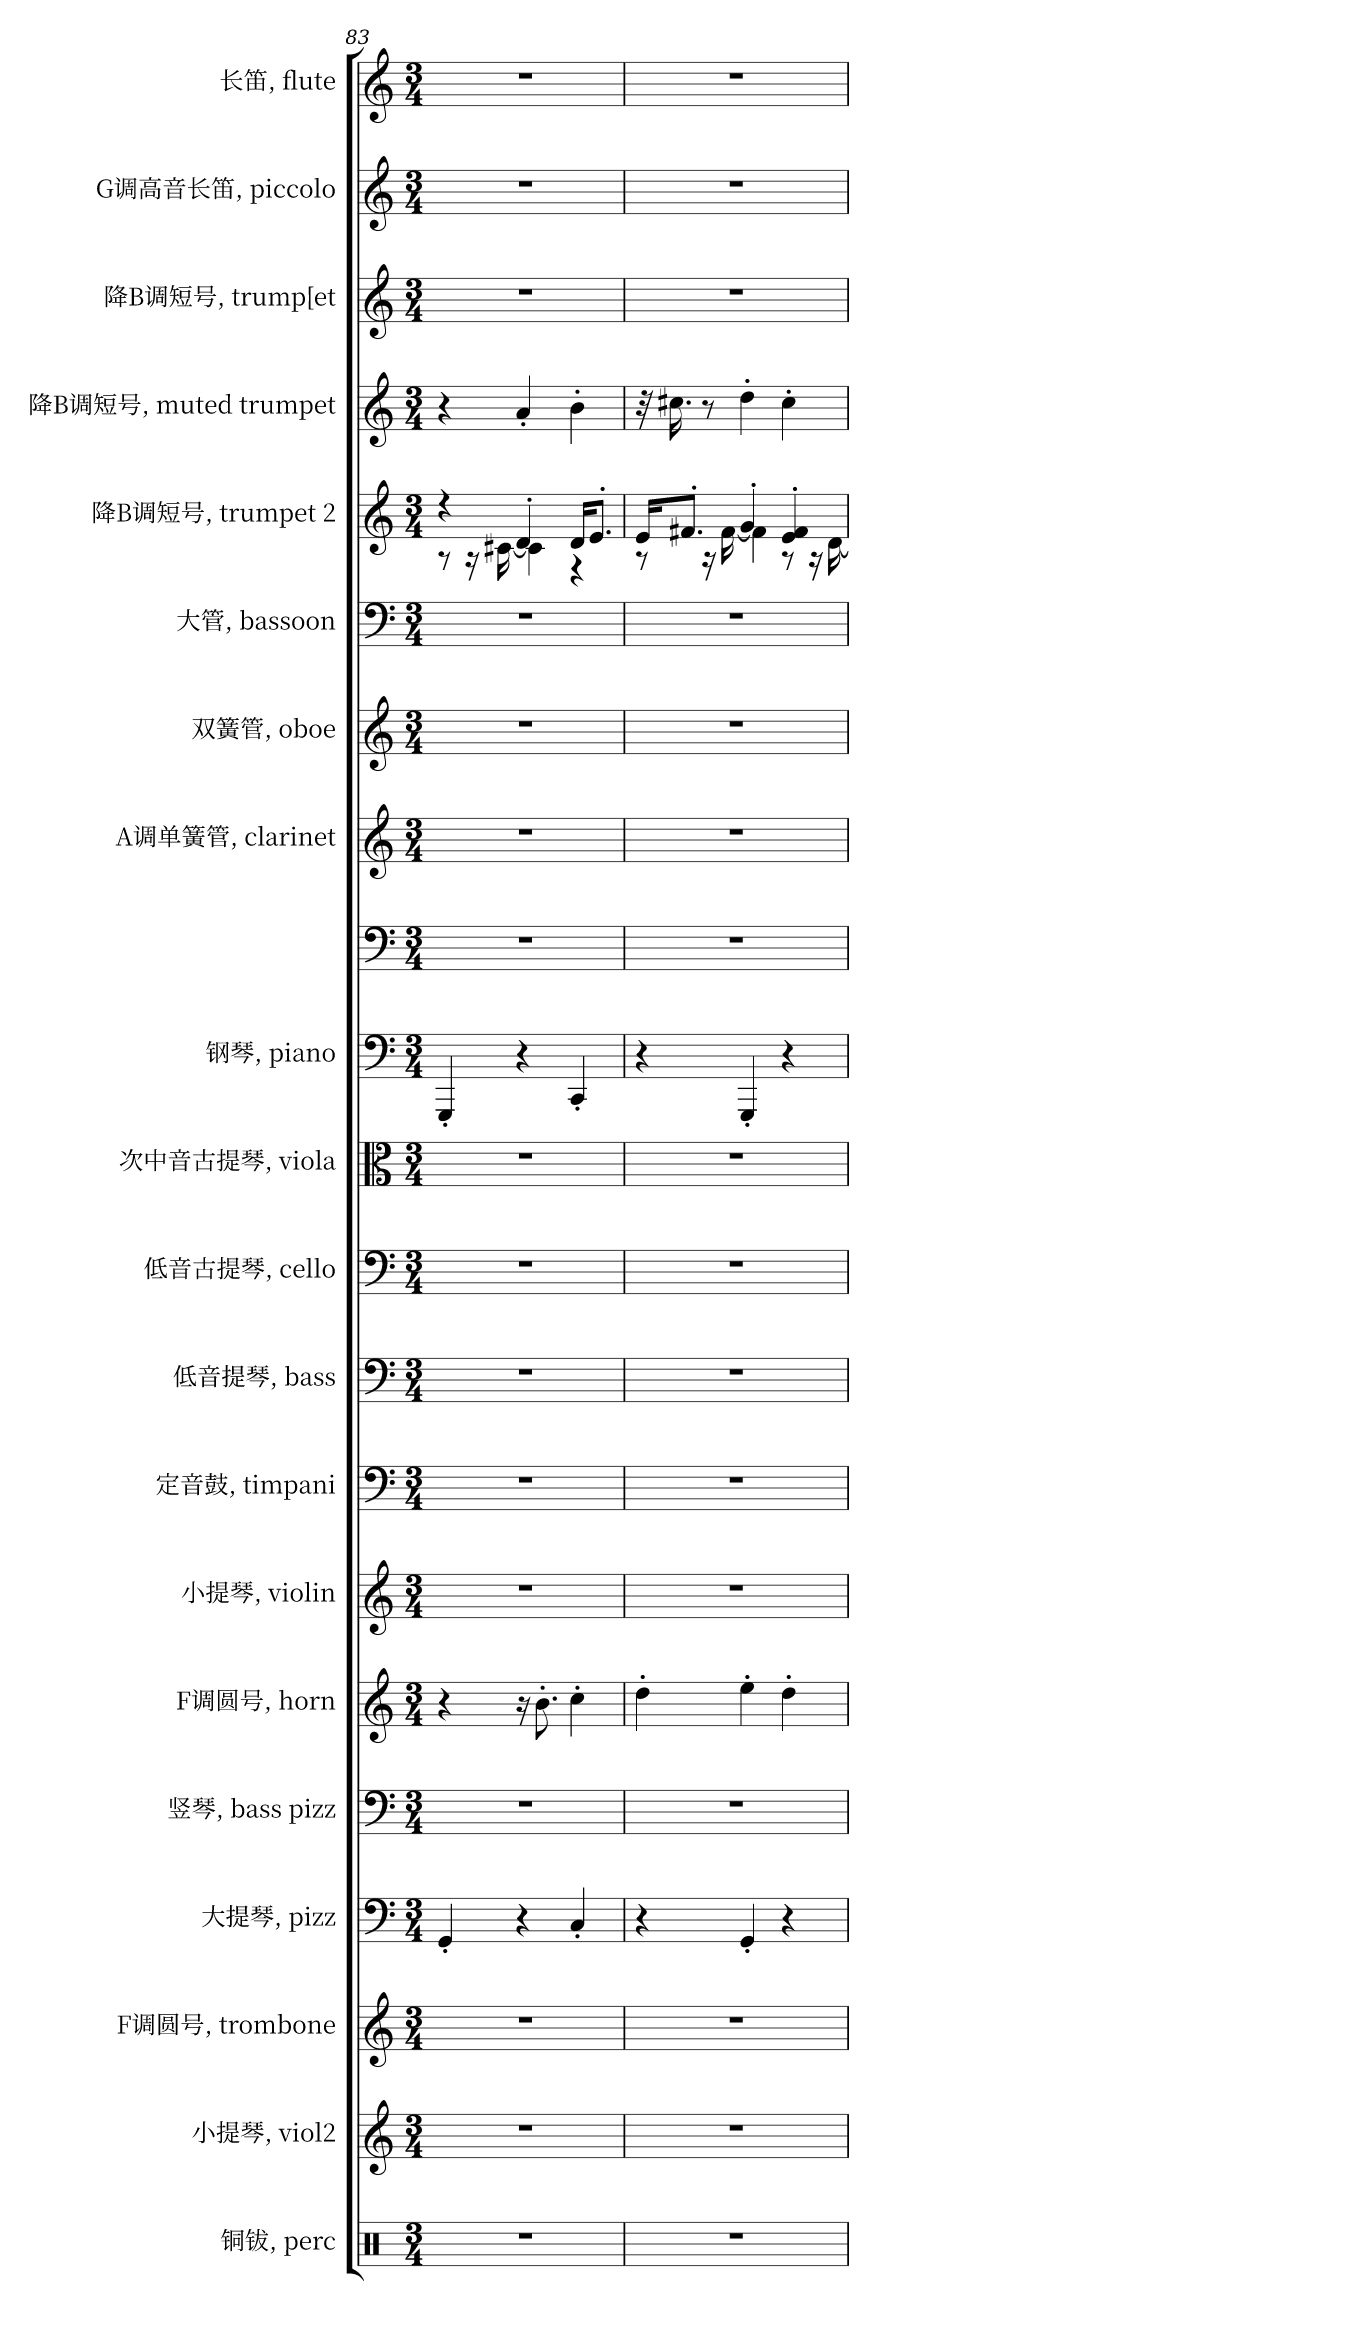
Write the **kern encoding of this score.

**kern	**kern	**kern	**kern	**kern	**kern	**kern	**kern	**kern	**kern	**kern	**kern	**kern	**kern	**kern	**kern	**kern	**kern	**kern	**kern	**kern
*part20	*part19	*part18	*part17	*part16	*part15	*part14	*part13	*part12	*part11	*part10	*part9	*part9	*part8	*part7	*part6	*part5	*part4	*part3	*part2	*part1
*staff21	*staff20	*staff19	*staff18	*staff17	*staff16	*staff15	*staff14	*staff13	*staff12	*staff11	*staff10	*staff9	*staff8	*staff7	*staff6	*staff5	*staff4	*staff3	*staff2	*staff1
*I"铜钹, perc	*I"小提琴, viol2	*I"F调圆号, trombone	*I"大提琴, pizz	*I"竖琴, bass pizz	*I"F调圆号, horn	*I"小提琴, violin	*I"定音鼓, timpani	*I"低音提琴, bass	*I"低音古提琴, cello	*I"次中音古提琴, viola	*I"钢琴, piano	*	*I"A调单簧管, clarinet	*I"双簧管, oboe	*I"大管, bassoon	*I"降B调短号, trumpet 2	*I"降B调短号, muted trumpet	*I"降B调短号, trump[et	*I"G调高音长笛, piccolo	*I"长笛, flute
*	*	*	*	*	*I'F Hn.	*I'Vln.	*I'Timp.	*	*	*	*I'Pno.	*	*I'A Cl.	*I'Ob.	*I'Bsn.	*	*	*	*	*I'Fl.
!!LO:PB:g=z
*clefX	*clefG2	*clefG2	*clefF4	*clefF4	*clefG2	*clefG2	*clefF4	*clefF4	*clefF4	*clefC3	*clefF4	*clefF4	*clefG2	*clefG2	*clefF4	*clefG2	*clefG2	*clefG2	*clefG2	*clefG2
*	*	*ITrd4c7	*	*	*ITrd4c7	*	*	*ITrd7c12	*	*	*	*	*ITrd2c3	*	*	*ITrd1c2	*ITrd1c2	*ITrd1c2	*ITrd-4c-7	*
*k[]	*k[]	*k[b-]	*k[]	*k[]	*k[b-]	*k[]	*k[]	*k[]	*k[]	*k[]	*k[]	*k[]	*k[f#c#g#]	*k[]	*k[]	*k[b-e-]	*k[b-e-]	*k[b-e-]	*k[f#]	*k[]
*M3/4	*M3/4	*M3/4	*M3/4	*M3/4	*M3/4	*M3/4	*M3/4	*M3/4	*M3/4	*M3/4	*M3/4	*M3/4	*M3/4	*M3/4	*M3/4	*M3/4	*M3/4	*M3/4	*M3/4	*M3/4
=83	=83	=83	=83	=83	=83	=83	=83	=83	=83	=83	=83	=83	=83	=83	=83	=83	=83	=83	=83	=83
*	*	*	*	*	*	*	*	*	*	*	*	*	*	*	*	*^	*	*	*	*
2.r	2.r	2.r	4GG'/	2.r	4r	2.r	2.r	2.r	2.r	2.r	4GGG'/	2.r	2.r	2.r	2.r	4r	8r	4r	2.r	2.r	2.r
.	.	.	.	.	.	.	.	.	.	.	.	.	.	.	.	.	16r	.	.	.	.
.	.	.	.	.	.	.	.	.	.	.	.	.	.	.	.	.	[16Bn\	.	.	.	.
.	.	.	4r	.	16r	.	.	.	.	.	4r	.	.	.	.	4c'/	4B\]	4g'/	.	.	.
.	.	.	.	.	8.e'\	.	.	.	.	.	.	.	.	.	.	.	.	.	.	.	.
.	.	.	4C'/	.	4f'\	.	.	.	.	.	4CC'/	.	.	.	.	16c/KL	4r	4a'\	.	.	.
.	.	.	.	.	.	.	.	.	.	.	.	.	.	.	.	8.d'/J	.	.	.	.	.
=84	=84	=84	=84	=84	=84	=84	=84	=84	=84	=84	=84	=84	=84	=84	=84	=84	=84	=84	=84	=84	=84
2.r	2.r	2.r	4r	2.r	4g'\	2.r	2.r	2.r	2.r	2.r	4r	2.r	2.r	2.r	2.r	16d/KL	8r	32r	2.r	2.r	2.r
.	.	.	.	.	.	.	.	.	.	.	.	.	.	.	.	.	.	16.bn\	.	.	.
.	.	.	.	.	.	.	.	.	.	.	.	.	.	.	.	8.en'/J	.	.	.	.	.
.	.	.	.	.	.	.	.	.	.	.	.	.	.	.	.	.	16r	8r	.	.	.
.	.	.	.	.	.	.	.	.	.	.	.	.	.	.	.	.	[16e\	.	.	.	.
.	.	.	4GG'/	.	4a'\	.	.	.	.	.	4GGG'/	.	.	.	.	4f'/	4e\]	4cc'\	.	.	.
.	.	.	4r	.	4g'\	.	.	.	.	.	4r	.	.	.	.	4d/' 4e/'	8r	4b'\	.	.	.
.	.	.	.	.	.	.	.	.	.	.	.	.	.	.	.	.	16r	.	.	.	.
.	.	.	.	.	.	.	.	.	.	.	.	.	.	.	.	.	[16c\	.	.	.	.
*	*	*	*	*	*	*	*	*	*	*	*	*	*	*	*	*v	*v	*	*	*	*
=	=	=	=	=	=	=	=	=	=	=	=	=	=	=	=	=	=	=	=	=
*-	*-	*-	*-	*-	*-	*-	*-	*-	*-	*-	*-	*-	*-	*-	*-	*-	*-	*-	*-	*-
